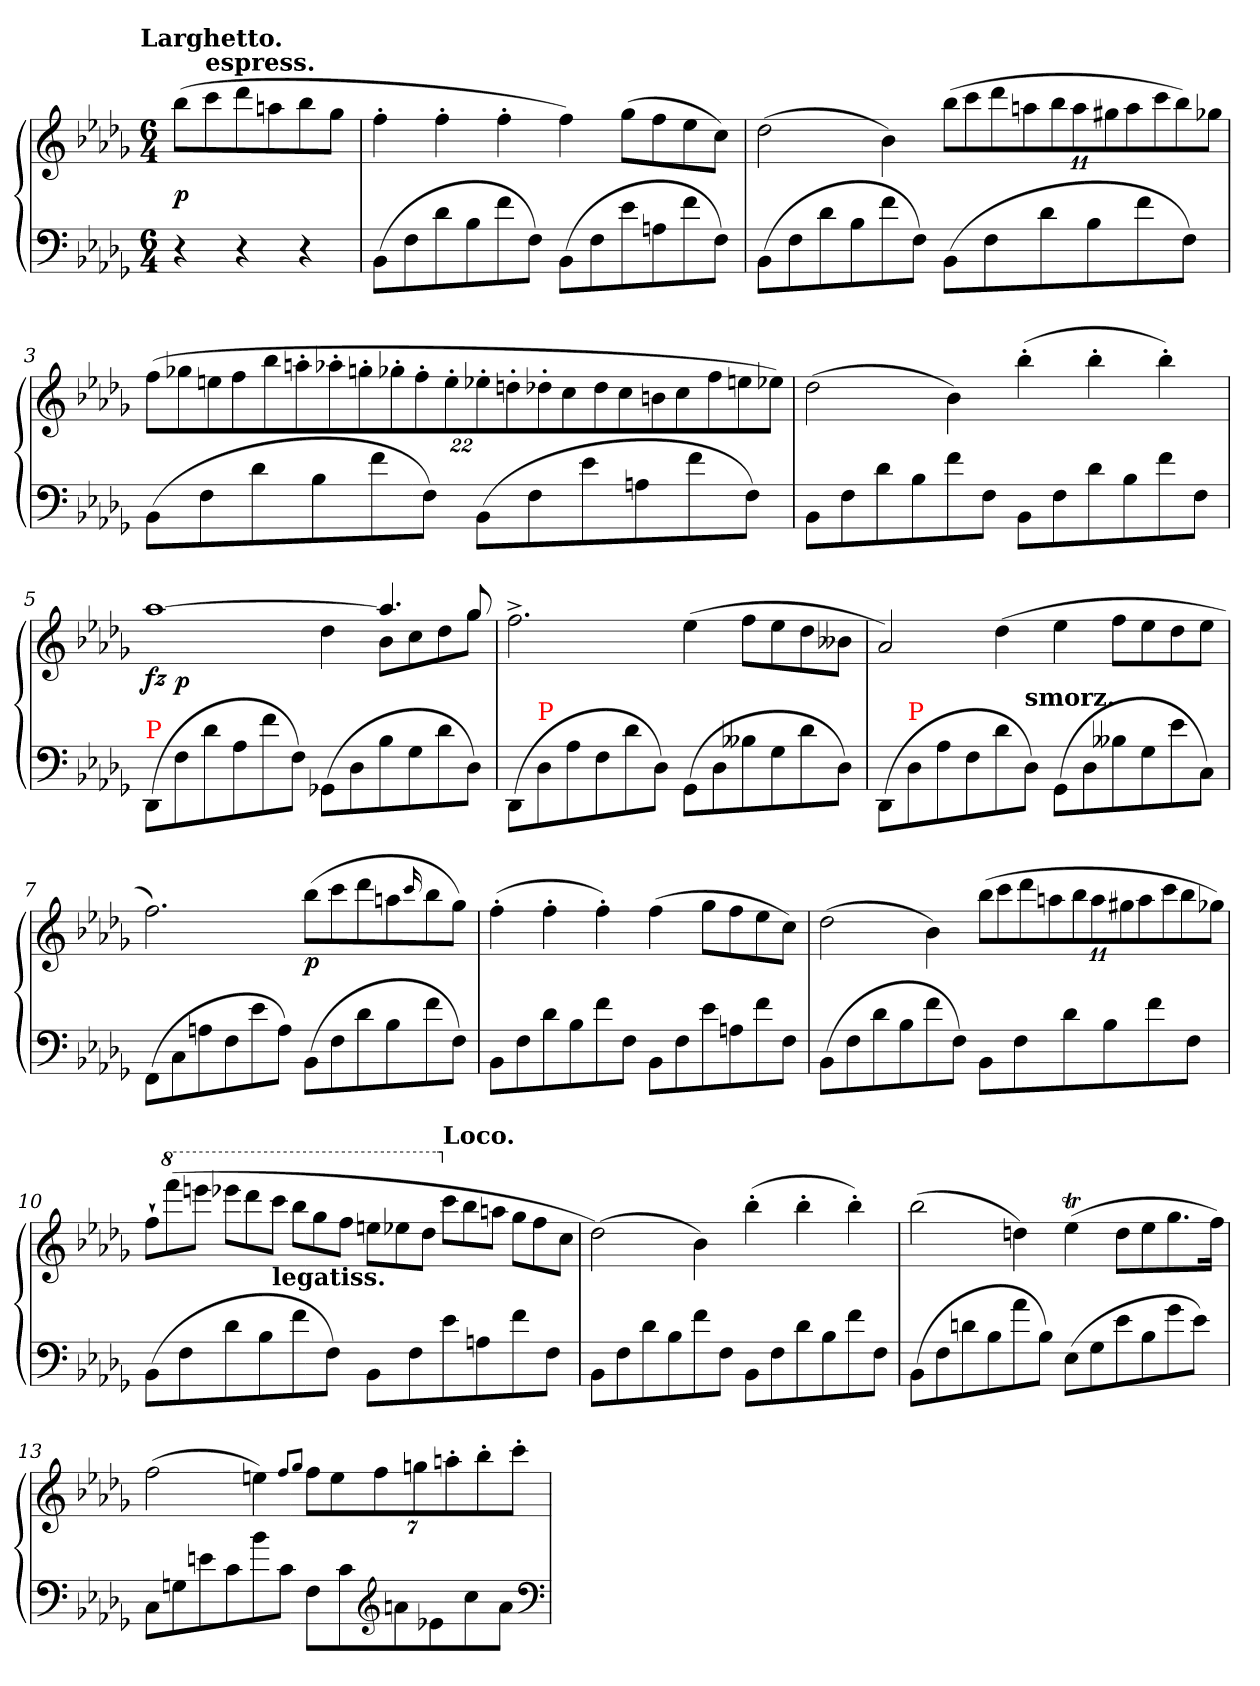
**kern	**kern	**dynam
*part1	*part1	*part1
*staff2	*staff1	*staff1/2
*clefF4	*clefG2	*
*k[b-e-a-d-g-]	*k[b-e-a-d-g-]	*
*b-:	*b-:	*
!!LO:TX:omd:t=Larghetto.
*M6/4	*M6/4	*
*MM116	*MM116	*
=	=	=
4r	(>8bb-L	p
!	!LO:TX:a:B:t=espress.	!
.	8ccc	.
4r	8ddd-	.
.	8aan	.
4r	8bb-	.
.	8gg-J	.
=1	=1	=1
(>8BB-L	4ff'>	.
8F	.	.
8d-	4ff'>	.
8B-	.	.
8f	4ff'>	.
8FJ)	.	.
(>8BB-L	4ff)	.
8F	.	.
8e-	(>8gg-L	.
8An	8ff	.
8f	8ee-	.
8FJ)	8ccJ)	.
=2	=2	=2
(>8BB-L	(>2dd-	.
8F	.	.
8d-	.	.
8B-	.	.
8f	4b-)	.
8FJ)	.	.
*	*Xbrackettup	*
(>8BB-L	(>44%3bb-LL	.
.	44%3ccc	.
8F	.	.
.	44%3ddd-	.
.	44%3aan	.
8d-	.	.
.	44%3bb-	.
.	44%3aa	.
8B-	.	.
.	44%3gg#X	.
.	44%3aa	.
8f	.	.
.	44%3ccc	.
.	44%3bb-)	.
8FJ)	.	.
.	44%3gg-XJJ	.
=3	=3	=3
(>8BB-L	(>44%3ffLL	.
.	44%3gg-X	.
8F	.	.
.	44%3een	.
.	44%3ff	.
8d-	.	.
.	44%3bb-	.
.	44%3aan'>	.
8B-	.	.
.	44%3aa-X'>	.
.	44%3ggn'>	.
8f	.	.
.	44%3gg-X'>	.
.	44%3ff'>	.
8FJ)	.	.
.	44%3ee'>	.
(>8BB-L	44%3ee-X'>	.
.	44%3ddn'>	.
8F	.	.
.	44%3dd-X'>	.
.	44%3cc	.
8e-	.	.
.	44%3dd-	.
.	44%3cc	.
8An	.	.
.	44%3bn	.
.	44%3cc	.
8f	.	.
.	44%3ff	.
.	44%3een	.
8FJ)	.	.
.	44%3ee-XJJ)	.
=4	=4	=4
8BB-L	(>2dd-	.
8F	.	.
8d-	.	.
8B-	.	.
8f	4b-)	.
8FJ	.	.
8BB-L	(>4bb-'>	.
8F	.	.
8d-	4bb-'>	.
8B-	.	.
8f	4bb-'>)	.
8FJ	.	.
=5	=5	=5
*	*^	*
*	*	*^	*
!LO:TX:a:color=red:t=P	!	!	!	!
(>8DD-/L	[1aa-	2.ryy	8ryy	fz
8F\	.	.	1ryy	p
8d-\	.	.	.	.
8A-\	.	.	.	.
8f\	.	.	.	.
8F\J)	.	.	.	.
(>8GG-X\L	.	4dd-	.	.
8D-	.	.	.	.
8B-	4.aa-]	8b-L	.	.
8G-	.	8cc	4.ryy	.
8d-	.	8dd-	.	.
8D-J)	8gg-	8gg-J	.	.
*	*v	*v	*v	*
=6	=6	=6
(>8DD-/L	2.ff^<	.
!LO:TX:a:color=red:t=P	!	!
8D-\	.	.
8A-\	.	.
8F\	.	.
8d-\	.	.
8D-\J)	.	.
(>8GG-L	(>4ee-	.
8D-	.	.
8B--X	8ffL	.
8G-	8ee-	.
8d-	8dd-	.
8D-J)	8b--XJ	.
=5	=5	=5
(>8DD-/L	2a-)	.
!LO:TX:a:color=red:t=P	!	!
8D-\	.	.
8A-\	.	.
8F\	.	.
8d-\	(>4dd-	.
!LO:TX:a:B:t=smorz.	!	!
8D-J)	.	.
(>8GG-L	4ee-	.
8D-	.	.
8B--X	8ffL	.
8G-	8ee-	.
8e-	8dd-	.
8CJ)	8ee-J	.
=7	=7	=7
(>8FFL	2.ff)	.
8C	.	.
8An	.	.
8F	.	.
8e-	.	.
8AJ)	.	.
(>8BB-L	(>8bb-L	p
8F	8ccc	.
8d-	8ddd-	.
8B-	8aan	.
.	16qqccc/	.
8f	8bb-	.
8FJ)	8gg-J)	.
=8	=8	=8
8BB-L	(>4ff'>	.
8F	.	.
8d-	4ff'>	.
8B-	.	.
8f	4ff'>)	.
8FJ	.	.
8BB-L	(>4ff	.
8F	.	.
8e-	8gg-L	.
8An	8ff	.
8f	8ee-	.
8FJ	8ccJ)	.
=9	=9	=9
(>8BB-L	(>2dd-	.
8F	.	.
8d-	.	.
8B-	.	.
8f	4b-)	.
8FJ)	.	.
8BB-L	(>44%3bb-LL	.
.	44%3ccc	.
8F	.	.
.	44%3ddd-	.
.	44%3aan	.
8d-	.	.
.	44%3bb-	.
.	44%3aa	.
8B-	.	.
.	44%3gg#X	.
.	44%3aa	.
8f	.	.
.	44%3ccc	.
.	44%3bb-	.
8FJ	.	.
.	44%3gg-XJJ)	.
=10	=10	=10
*	*Xtuplet	*
(>8BB-L	12ff`>L	.
*	*8va	*
.	(>12ffff	.
8F	.	.
.	12eeeenJ	.
8d-	12eeee-XL	.
.	12dddd-	.
8B-	.	.
!	!LO:TX:b:B:t=legatiss.	!
.	12ccccJ	.
8f	12bbb-L	.
.	12ggg-	.
8FJ)	.	.
.	12fffJ	.
8BB-L	12eeenL	.
.	12eee-X	.
8F	.	.
.	12ddd-J	.
*	*X8va	*
!	!LO:TX:a:B:t=Loco.	!
8e-	12cccL	.
.	12bb-	.
8An	.	.
.	12aanJ	.
8f	12gg-L	.
.	12ff	.
8FJ	.	.
.	12ccJ	.
=11	=11	=11
8BB-L	(>2dd-)	.
8F	.	.
8d-	.	.
8B-	.	.
8f	4b-)	.
8FJ	.	.
8BB-L	(>4bb-'>	.
8F	.	.
8d-	4bb-'>	.
8B-	.	.
8f	4bb-'>)	.
8FJ	.	.
=12	=12	=12
(>8BB-L	(>2bb-	.
8F	.	.
8dn	.	.
8B-	.	.
8a-	4ddn)	.
8B-J)	.	.
(>8E-L	(>4ee-T	.
8G-	.	.
8e-	8ddL	.
8B-	8ee-	.
8g-	8.gg-	.
8e-J)	.	.
.	16ffJk)	.
=13	=13	=13
8CL	(>2ff	.
8Gn	.	.
8en	.	.
8c	.	.
8b-	4een)	.
8cJ	.	.
.	8qff/L	.
.	8qgg-/J	.
*	*tuplet	*
8FL	28%3ffLL	.
.	28%3ee	.
8c	.	.
.	28%3ff	.
*clefG2	*	*
8an	.	.
.	28%3ggn	.
8e-X	.	.
.	28%3aan'>	.
8cc	.	.
.	28%3bb-'>	.
8aJ	.	.
.	28%3ccc'>JJ	.
*clefF4	*	*
=	=	=
*-	*-	*-
